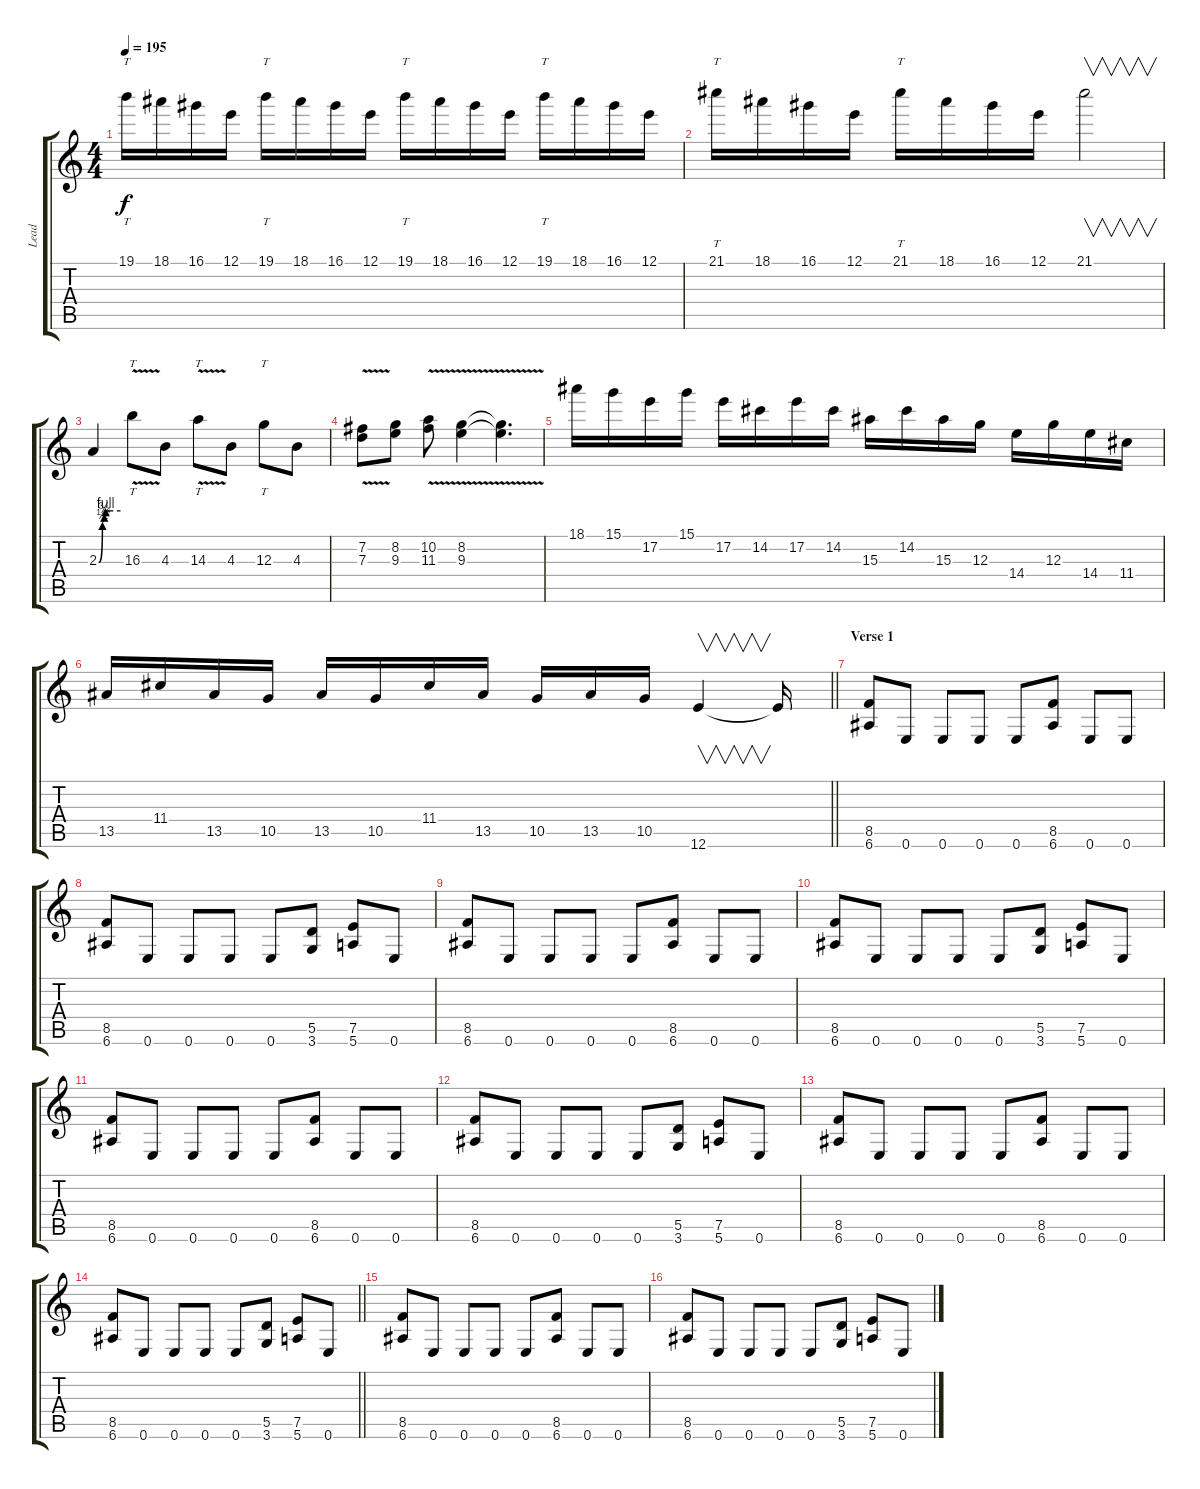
\track ("Lead" "Lead") {instrument distortionguitar}
\staff {score tabs}
\tuning (E4 B3 G3 D3 A2 E2) {hide}
\ts (4 4)
\tempo 195
\clef g2
\ks c
19.1.16{tt dy f} 18.1.16 16.1.16 12.1.16 19.1.16{tt} 18.1.16 16.1.16 12.1.16 19.1.16{tt} 18.1.16 16.1.16 12.1.16 19.1.16{tt} 18.1.16 16.1.16 12.1.16 |
21.1.16{tt} 18.1.16 16.1.16 12.1.16 21.1.16{tt} 18.1.16 16.1.16 12.1.16 21.1.2{v} |
2.3{be (custom 0 0 10 2 15 3 19 4 30 4 60 4)}.4 16.3{v}.8{tt} 4.3.8 14.3{v}.8{tt} 4.3.8 12.3.8{tt} 4.3.8 |
(7.2 7.3{v}).8 (8.2 9.3).8 (10.2 11.3{v}).8 (8.2 9.3{v}).4 (8.2{t} 9.3{t}).4{d} |
18.1.16 15.1.16 17.2.16 15.1.16 17.2.16 14.2.16 17.2.16 14.2.16 15.3.16 14.2.16 15.3.16 12.3.16 14.4.16 12.3.16 14.4.16 11.4.16 |
\barLineRight lightlight
13.5.16 11.4.16 13.5.16 10.5.16 13.5.16 10.5.16 11.4.16 13.5.16 10.5.16 13.5.16 10.5.16 12.6.4{v} 12.6{t}.16 |
\section ("" "Verse 1")
(8.5 6.6).8 0.6.8 0.6.8 0.6.8 0.6.8 (8.5 6.6).8 0.6.8 0.6.8 |
(8.5 6.6).8 0.6.8 0.6.8 0.6.8 0.6.8 (5.5 3.6).8 (7.5 5.6).8 0.6.8 |
(8.5 6.6).8 0.6.8 0.6.8 0.6.8 0.6.8 (8.5 6.6).8 0.6.8 0.6.8 |
(8.5 6.6).8 0.6.8 0.6.8 0.6.8 0.6.8 (5.5 3.6).8 (7.5 5.6).8 0.6.8 |
(8.5 6.6).8 0.6.8 0.6.8 0.6.8 0.6.8 (8.5 6.6).8 0.6.8 0.6.8 |
(8.5 6.6).8 0.6.8 0.6.8 0.6.8 0.6.8 (5.5 3.6).8 (7.5 5.6).8 0.6.8 |
(8.5 6.6).8 0.6.8 0.6.8 0.6.8 0.6.8 (8.5 6.6).8 0.6.8 0.6.8 |
\barLineRight lightlight
(8.5 6.6).8 0.6.8 0.6.8 0.6.8 0.6.8 (5.5 3.6).8 (7.5 5.6).8 0.6.8 |
(8.5 6.6).8 0.6.8 0.6.8 0.6.8 0.6.8 (8.5 6.6).8 0.6.8 0.6.8 |
(8.5 6.6).8 0.6.8 0.6.8 0.6.8 0.6.8 (5.5 3.6).8 (7.5 5.6).8 0.6.8
